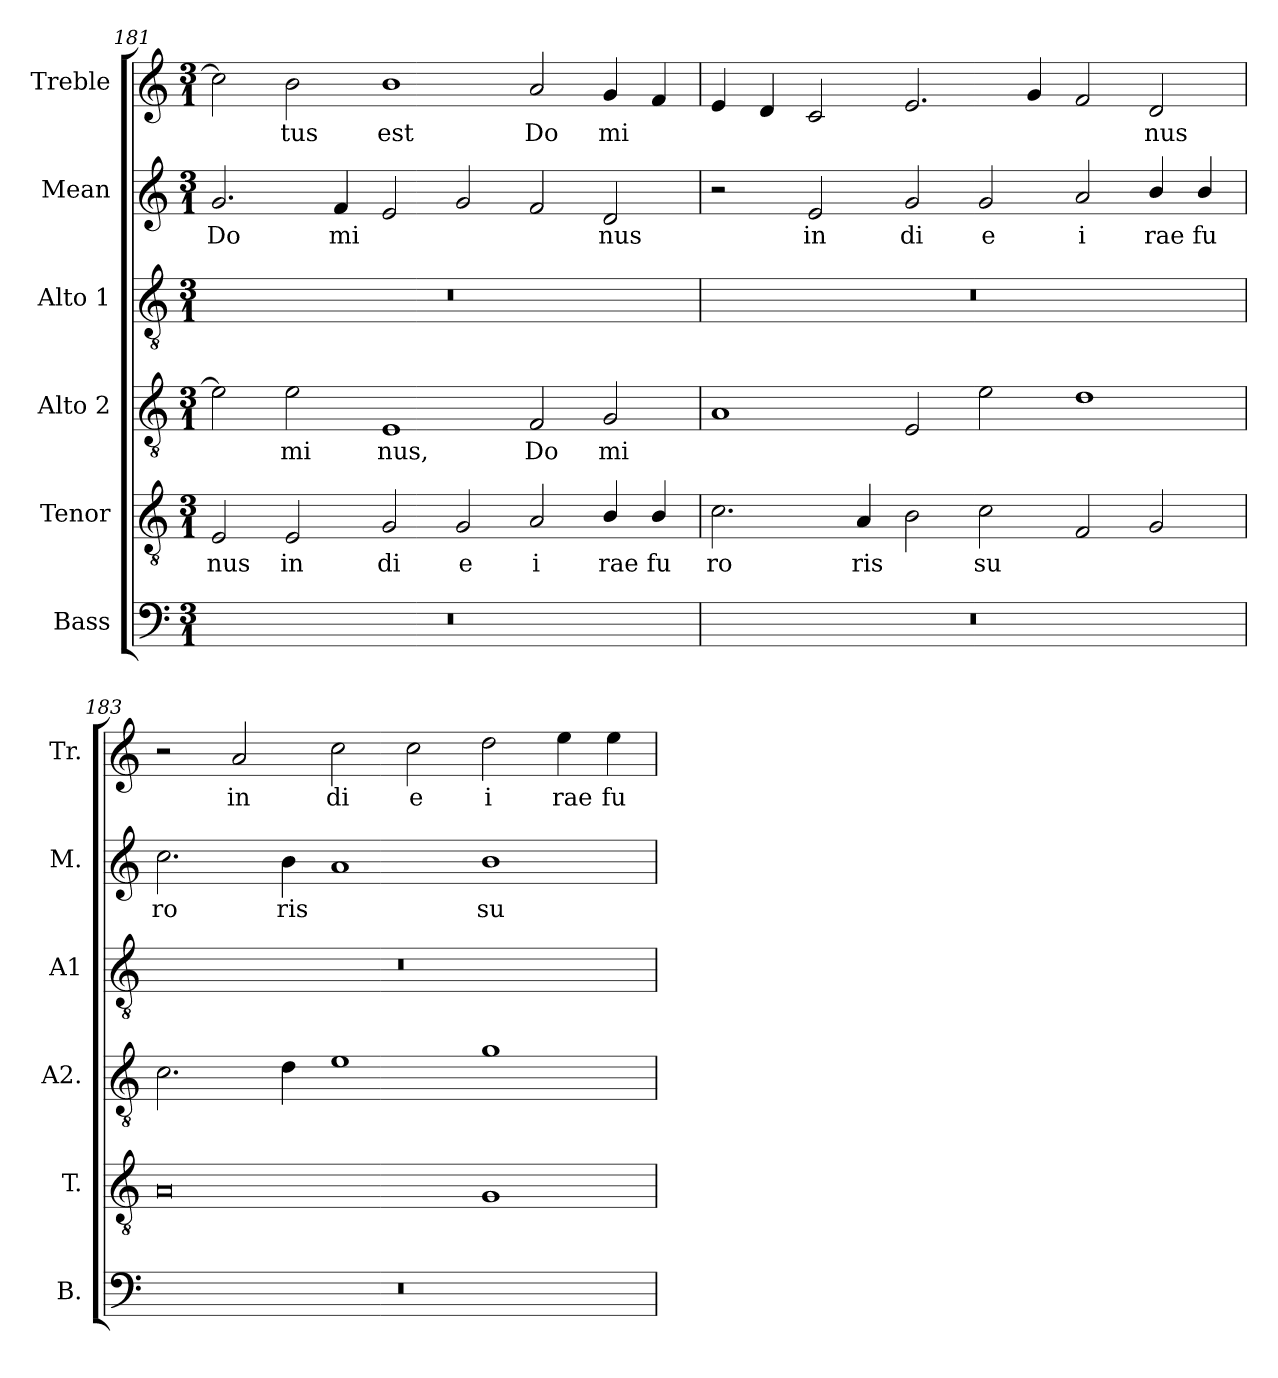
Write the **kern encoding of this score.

**kern	**kern	**text	**kern	**text	**kern	**kern	**text	**kern	**text
*part6	*part5	*part5	*part4	*part4	*part3	*part2	*part2	*part1	*part1
*staff6	*staff5	*staff5	*staff4	*staff4	*staff3	*staff2	*staff2	*staff1	*staff1
*I"Bass	*I"Tenor	*	*I"Alto 2	*	*I"Alto 1	*I"Mean	*	*I"Treble	*
*I'B.	*I'T.	*	*I'A2.	*	*I'A1	*I'M.	*	*I'Tr.	*
*clefF4	*clefGv2	*	*clefGv2	*	*clefGv2	*clefG2	*	*clefG2	*
*	*ITrd7c12	*	*ITrd7c12	*	*ITrd7c12	*	*	*	*
*k[]	*k[]	*	*k[]	*	*k[]	*k[]	*	*k[]	*
*C:	*C:	*	*C:	*	*C:	*C:	*	*C:	*
*M3/1	*M3/1	*	*M3/1	*	*M3/1	*M3/1	*	*M3/1	*
=181	=181	=181	=181	=181	=181	=181	=181	=181	=181
!LO:N:vis=1	!	!	!	!	!	!	!	!	!
!	!	!LO:LY:b:color=#000000	!	!	!LO:N:vis=1	!	!	!	!
!	!	!	!	!	!	!	!LO:LY:b:color=#000000	!	!
0.r	2EEi/	nus	2Ei\]	.	0.r	2.gi/	Do	2cci\]	.
!	!	!LO:LY:b:color=#000000	!	!	!	!	!	!	!
!	!	!	!	!LO:LY:b:color=#000000	!	!	!	!	!
!	!	!	!	!	!	!	!	!	!LO:LY:b:color=#000000
.	2EEi/	in	2Ei\	mi	.	.	.	2bi\	tus
!	!	!	!	!	!	!	!LO:LY:b:color=#000000	!	!
.	.	.	.	.	.	4fi/	mi	.	.
!	!	!LO:LY:b:color=#000000	!	!	!	!	!	!	!
!	!	!	!	!LO:LY:b:color=#000000	!	!	!	!	!
!	!	!	!	!	!	!	!	!	!LO:LY:b:color=#000000
.	2GGi/	di	1EEi	nus,	.	2ei/	.	1bi	est
!	!	!LO:LY:b:color=#000000	!	!	!	!	!	!	!
.	2GGi/	e	.	.	.	2gi/	.	.	.
!	!	!LO:LY:b:color=#000000	!	!	!	!	!	!	!
!	!	!	!	!LO:LY:b:color=#000000	!	!	!	!	!
!	!	!	!	!	!	!	!	!	!LO:LY:b:color=#000000
.	2AAi/	i	2FFi/	Do	.	2fi/	.	2ai/	Do
!	!	!LO:LY:b:color=#000000	!	!	!	!	!	!	!
!	!	!	!	!LO:LY:b:color=#000000	!	!	!	!	!
!	!	!	!	!	!	!	!LO:LY:b:color=#000000	!	!
!	!	!	!	!	!	!	!	!	!LO:LY:b:color=#000000
.	4BBi/	rae	2GGi/	mi	.	2di/	nus	4gi/	mi
!	!	!LO:LY:b:color=#000000	!	!	!	!	!	!	!
.	4BBi/	fu	.	.	.	.	.	4fi/	.
!!LO:PB:g=z
=182	=182	=182	=182	=182	=182	=182	=182	=182	=182
!LO:N:vis=1	!	!	!	!	!	!	!	!	!
!	!	!LO:LY:b:color=#000000	!	!	!LO:N:vis=1	!	!	!	!
0.r	2.Ci\	ro	1AAi	.	0.r	2r	.	4ei/	.
.	.	.	.	.	.	.	.	4di/	.
!	!	!	!	!	!	!	!LO:LY:b:color=#000000	!	!
.	.	.	.	.	.	2ei/	in	2ci/	.
!	!	!LO:LY:b:color=#000000	!	!	!	!	!	!	!
.	4AAi/	ris	.	.	.	.	.	.	.
!	!	!	!	!	!	!	!LO:LY:b:color=#000000	!	!
.	2BBi\	.	2EEi/	.	.	2gi/	di	2.ei/	.
!	!	!LO:LY:b:color=#000000	!	!	!	!	!	!	!
!	!	!	!	!	!	!	!LO:LY:b:color=#000000	!	!
.	2Ci\	su	2Ei\	.	.	2gi/	e	.	.
.	.	.	.	.	.	.	.	4gi/	.
!	!	!	!	!	!	!	!LO:LY:b:color=#000000	!	!
.	2FFi/	.	1Di	.	.	2ai/	i	2fi/	.
!	!	!	!	!	!	!	!LO:LY:b:color=#000000	!	!
!	!	!	!	!	!	!	!	!	!LO:LY:b:color=#000000
.	2GGi/	.	.	.	.	4bi/	rae	2di/	nus
!	!	!	!	!	!	!	!LO:LY:b:color=#000000	!	!
.	.	.	.	.	.	4bi/	fu	.	.
=183	=183	=183	=183	=183	=183	=183	=183	=183	=183
!LO:N:vis=1	!	!	!	!	!LO:N:vis=1	!	!	!	!
!	!	!	!	!	!	!	!LO:LY:b:color=#000000	!	!
0.r	0AAi	.	2.Ci\	.	0.r	2.cci\	ro	2r	.
!	!	!	!	!	!	!	!	!	!LO:LY:b:color=#000000
.	.	.	.	.	.	.	.	2ai/	in
!	!	!	!	!	!	!	!LO:LY:b:color=#000000	!	!
.	.	.	4Di\	.	.	4bi\	ris	.	.
!	!	!	!	!	!	!	!	!	!LO:LY:b:color=#000000
.	.	.	1Ei	.	.	1ai	.	2cci\	di
!	!	!	!	!	!	!	!	!	!LO:LY:b:color=#000000
.	.	.	.	.	.	.	.	2cci\	e
!	!	!	!	!	!	!	!LO:LY:b:color=#000000	!	!
!	!	!	!	!	!	!	!	!	!LO:LY:b:color=#000000
.	1GGi	.	1Gi	.	.	1bi	su	2ddi\	i
!	!	!	!	!	!	!	!	!	!LO:LY:b:color=#000000
.	.	.	.	.	.	.	.	4eei\	rae
!	!	!	!	!	!	!	!	!	!LO:LY:b:color=#000000
.	.	.	.	.	.	.	.	4eei\	fu
=	=	=	=	=	=	=	=	=	=
*-	*-	*-	*-	*-	*-	*-	*-	*-	*-
